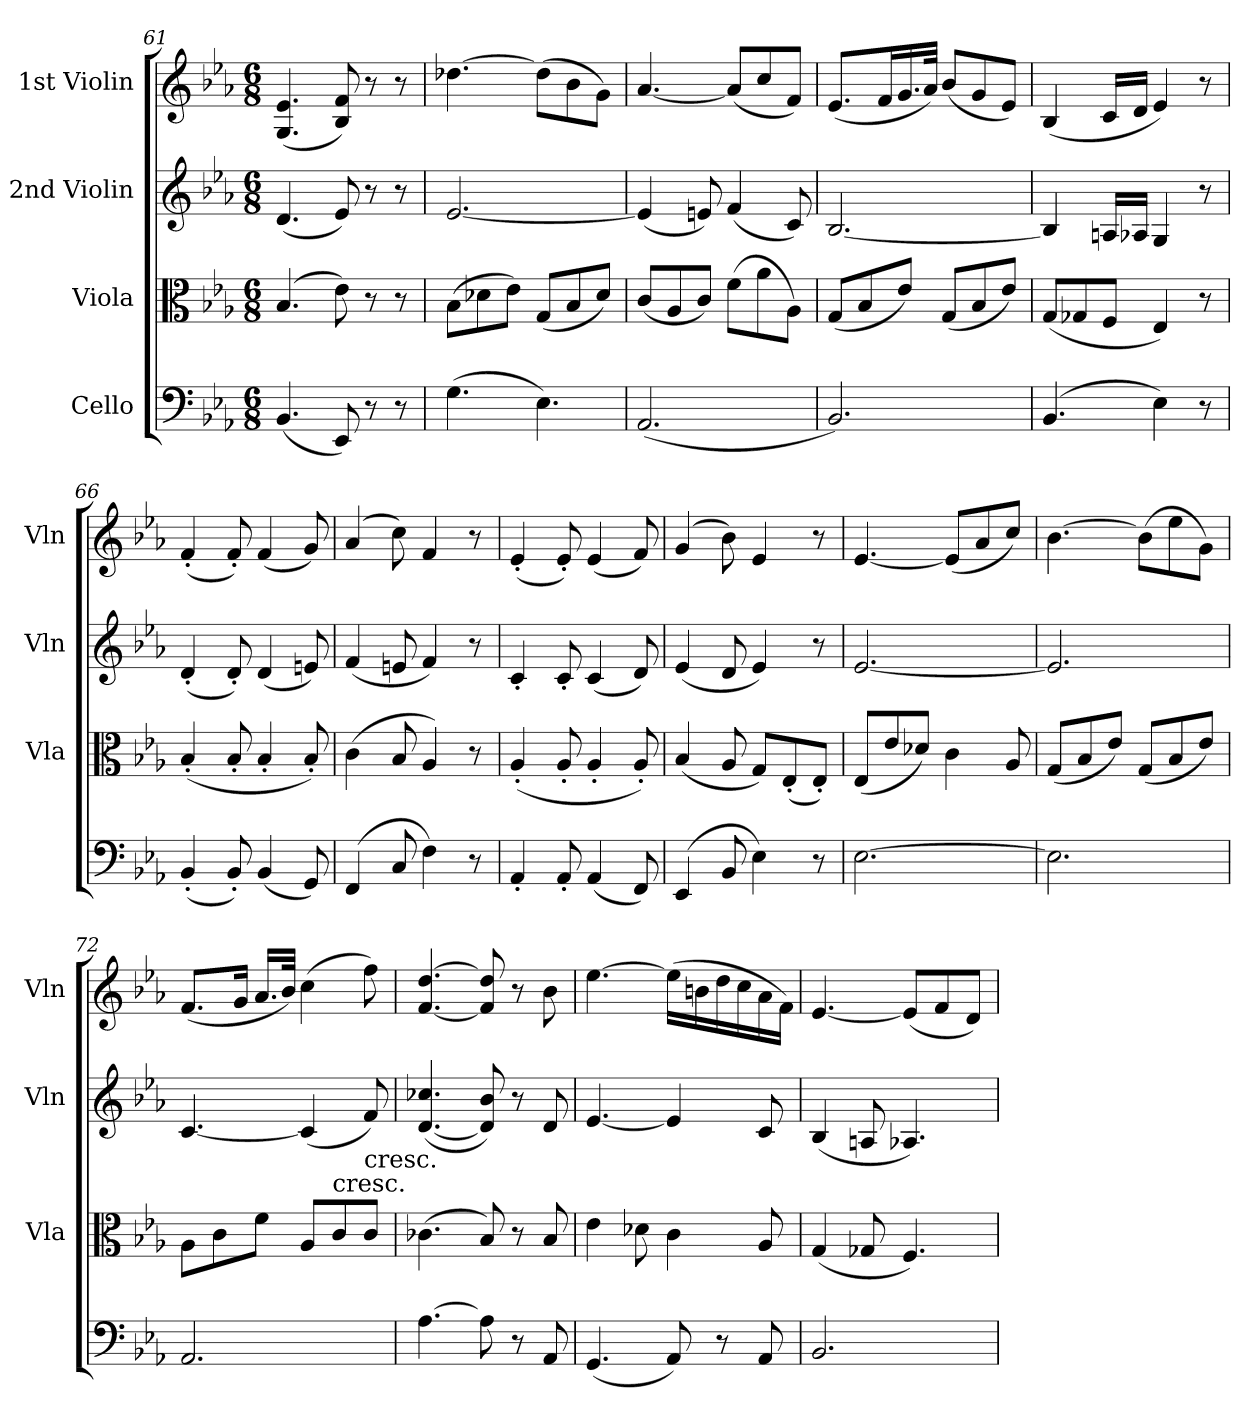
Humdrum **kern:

**kern	**kern	**kern	**kern
*part4	*part3	*part2	*part1
*staff4	*staff3	*staff2	*staff1
*I"Cello	*I"Viola	*I"2nd Violin	*I"1st Violin
*	*I'Vla	*I'Vln	*I'Vln
*clefF4	*clefC3	*clefG2	*clefG2
*k[b-e-a-]	*k[b-e-a-]	*k[b-e-a-]	*k[b-e-a-]
*E-:	*E-:	*E-:	*E-:
*M6/8	*M6/8	*M6/8	*M6/8
=61	=61	=61	=61
(4.BB-	(4.B-	(4.d	(4.G 4.e-
8EE-)	8e-)	8e-)	8B- 8f)
8r	8r	8r	8r
8r	8r	8r	8r
=62	=62	=62	=62
(4.G	(8B-L	[2.e-	[4.dd-X
.	8d-X	.	.
.	8e-J)	.	.
4.E-)	(8GL	.	(8dd-L]
.	8B-	.	8b-
.	8d-J)	.	8gJ)
=63	=63	=63	=63
(2.AA-	(8cL	(4e-]	[4.a-
.	8A-	.	.
.	8cJ)	8en)	.
.	(8fL	(4f	(8a-L]
.	8a-	.	8cc
.	8A-J)	8c)	8fJ)
=64	=64	=64	=64
2.BB-)	(8GL	[2.B-	(8.e-L
.	8B-	.	.
.	.	.	16fL
.	8e-J)	.	16.g
.	.	.	32a-JJk)
.	(8GL	.	(8b-L
.	8B-	.	8g
.	8e-J)	.	8e-J)
=65	=65	=65	=65
(4.BB-	(8GL	4B-]	(4B-
.	8G-X	.	.
.	8FJ	16AnLL	16cLL
.	.	16A-XJJ	16dJJ
4E-)	4E-)	4G	4e-)
8r	8r	8r	8r
=66	=66	=66	=66
(4BB-'	(4B-'	(4d'	(4f'
8BB-')	8B-'	8d')	8f')
(4BB-	4B-'	(4d	(4f
8GG)	8B-')	8en)	8g)
=67	=67	=67	=67
(4FF	(4c	(4f	(4a-
8C	8B-	8en	8cc)
4F)	4A-)	4f)	4f
8r	8r	8r	8r
=68	=68	=68	=68
4AA-'	(4A-'	4c'	(4e-'
8AA-'	8A-'	8c'	8e-')
(4AA-	4A-'	(4c	(4e-
8FF)	8A-')	8d)	8f)
=69	=69	=69	=69
(4EE-	(4B-	(4e-	(4g
8BB-	8A-	8d	8b-)
4E-)	8GL)	4e-)	4e-
.	(8E-'	.	.
8r	8E-'J)	8r	8r
=70	=70	=70	=70
[2.E-	(8E-L	[2.e-	[4.e-
.	8e-	.	.
.	8d-XJ)	.	.
.	4c	.	(8e-L]
.	.	.	8a-
.	8A-	.	8ccJ)
=71	=71	=71	=71
2.E-]	(8GL	2.e-]	[4.b-
.	8B-	.	.
.	8e-J)	.	.
.	(8GL	.	(8b-L]
.	8B-	.	8ee-
.	8e-J)	.	8gJ)
=72	=72	=72	=72
2.AA-	8A-L	[4.c	(8.fL
.	8c	.	.
.	.	.	16gJk
.	8fJ	.	16.a-LL
.	.	.	32b-JJk)
.	8A-L	(4c]	(4cc
!	!LO:TX:t=cresc.	!	!
.	8c	.	.
!	!LO:TX:t=cresc.	!	!
.	8cJ	8f)	8ff)
=73	=73	=73	=73
[4.A-	(4.c-X	([4.d 4.cc-X	[4.f [4.dd
8A-]	8B-)	8d] 8b-)	8f] 8dd]
8r	8r	8r	8r
8AA-	8B-	8d	8b-
=74	=74	=74	=74
(4.GG	4e-	[4.e-	[4.ee-
.	8d-X	.	.
8AA-)	4c	4e-]	(16ee-LL]
.	.	.	16bn
8r	.	.	16dd
.	.	.	16cc
8AA-	8A-	8c	16a-
.	.	.	16fJJ)
=75	=75	=75	=75
2.BB-	(4G	(4B-	[4.e-
.	8G-X	8An	.
.	4.F)	4.A-X)	(8e-L]
.	.	.	8f
.	.	.	8dJ)
=	=	=	=
*-	*-	*-	*-
